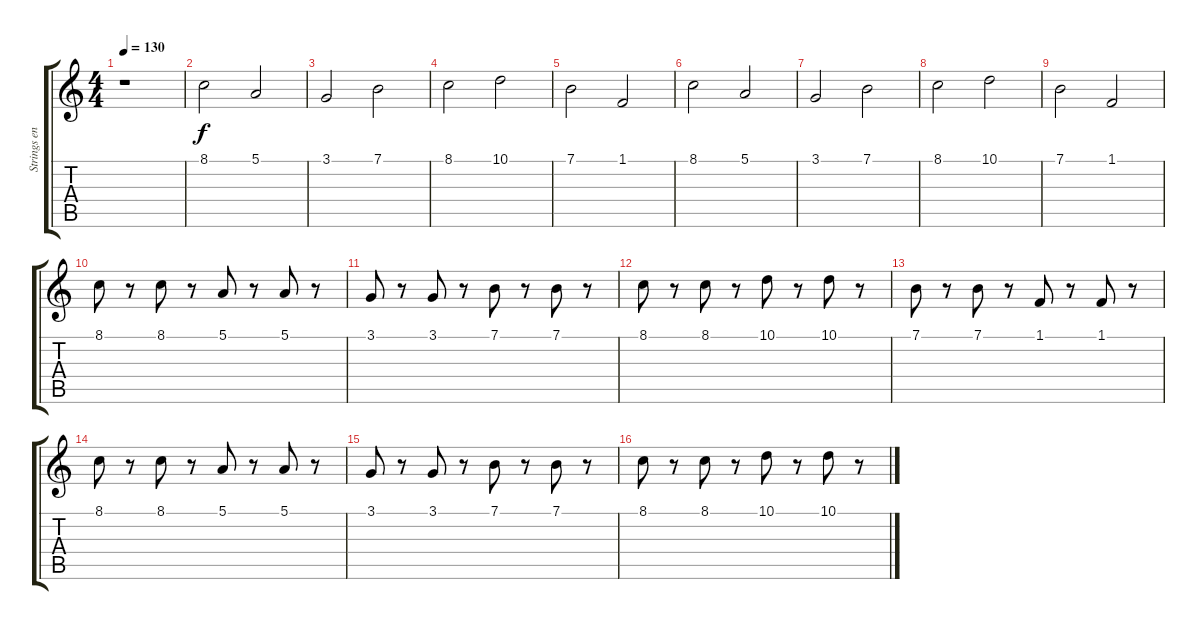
\track ("Strings ensemble II" "Strings en") {instrument stringensemble1}
\staff {score tabs}
\tuning (E4 B3 G3 D3 A2 E2) {hide}
\ts (4 4)
\tempo 130
\clef g2
\ks c
r.1{dy f instrument stringensemble1} |
8.1.2 5.1.2 |
3.1.2 7.1.2 |
8.1.2 10.1.2 |
7.1.2 1.1.2 |
8.1.2 5.1.2 |
3.1.2 7.1.2 |
8.1.2 10.1.2 |
7.1.2 1.1.2 |
8.1.8 r.8 8.1.8 r.8 5.1.8 r.8 5.1.8 r.8 |
3.1.8 r.8 3.1.8 r.8 7.1.8 r.8 7.1.8 r.8 |
8.1.8 r.8 8.1.8 r.8 10.1.8 r.8 10.1.8 r.8 |
7.1.8 r.8 7.1.8 r.8 1.1.8 r.8 1.1.8 r.8 |
8.1.8 r.8 8.1.8 r.8 5.1.8 r.8 5.1.8 r.8 |
3.1.8 r.8 3.1.8 r.8 7.1.8 r.8 7.1.8 r.8 |
8.1.8 r.8 8.1.8 r.8 10.1.8 r.8 10.1.8 r.8
